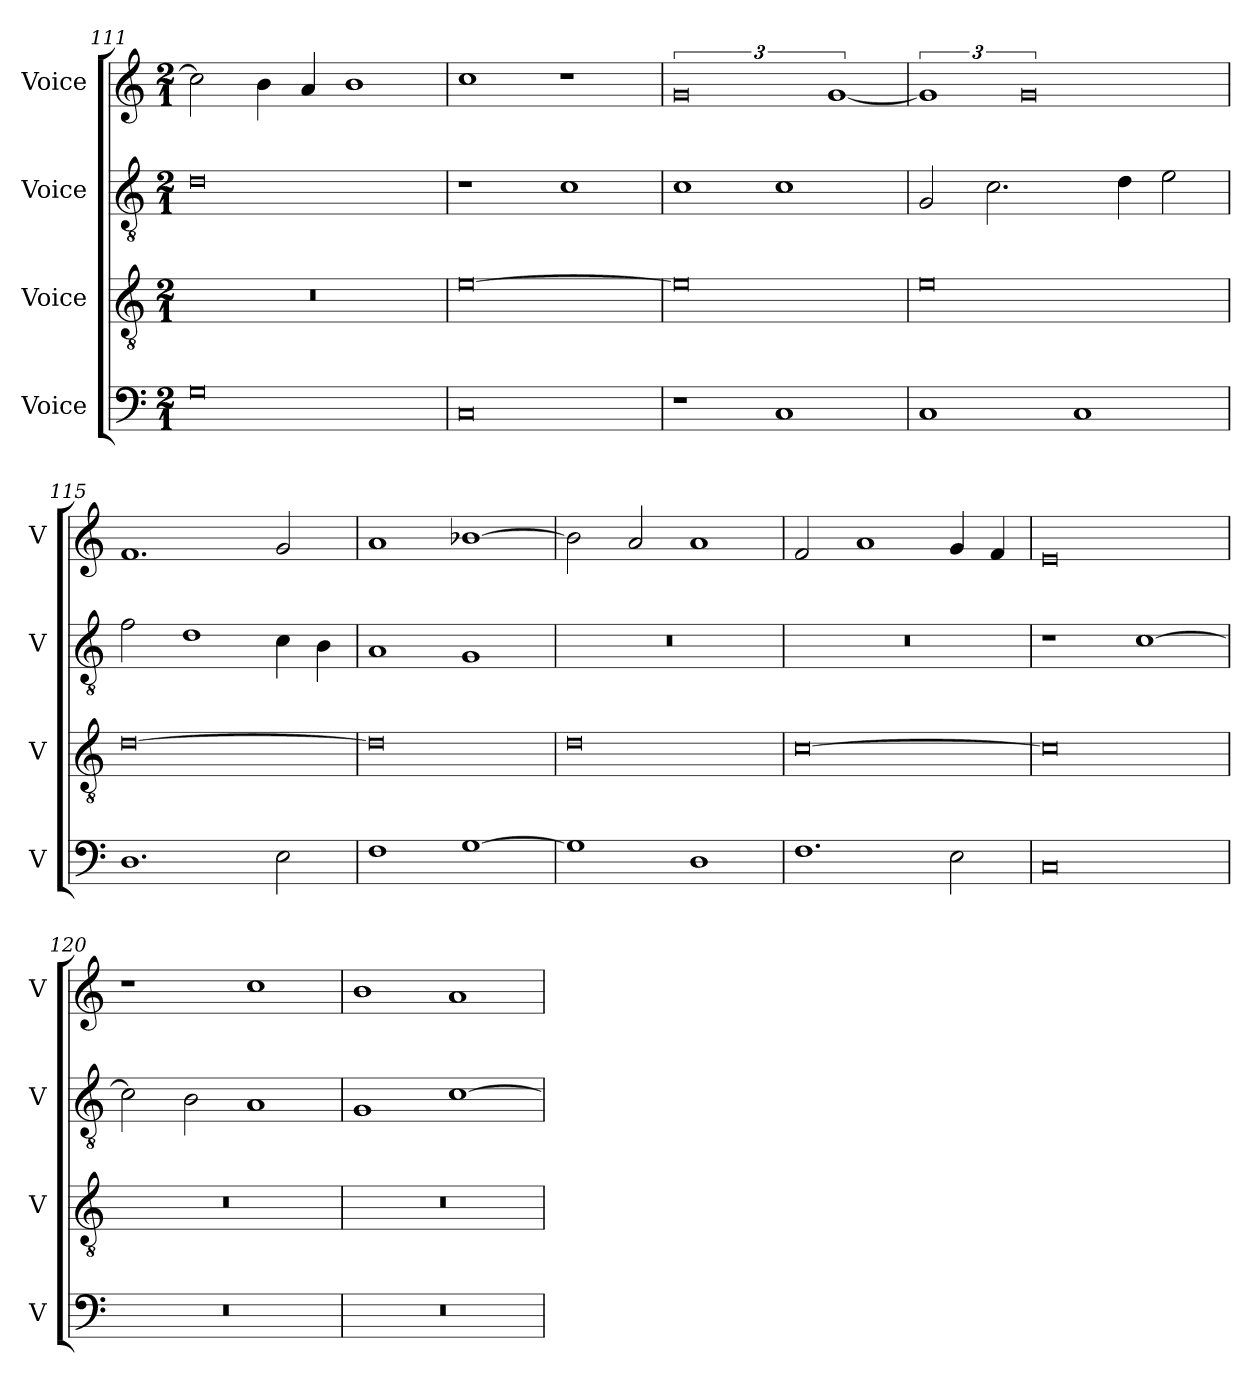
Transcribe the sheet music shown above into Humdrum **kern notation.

**kern	**kern	**kern	**kern
*part4	*part3	*part2	*part1
*staff4	*staff3	*staff2	*staff1
*I"Voice	*I"Voice	*I"Voice	*I"Voice
*I'V	*I'V	*I'V	*I'V
*clefF4	*clefGv2	*clefGv2	*clefG2
*k[]	*k[]	*k[]	*k[]
*M2/1	*M2/1	*M2/1	*M2/1
=111	=111	=111	=111
0G	0r	0d	2cc\]
.	.	.	4b\
.	.	.	4a/
.	.	.	1b
=112	=112	=112	=112
0C	[0e	1r	1cc
.	.	1c	1r
=113	=113	=113	=113
1r	0e]	1c	3%4g
1C	.	1c	.
.	.	.	[3%2g
!!LO:LB:g=z
=114	=114	=114	=114
1C	0e	2G/	3%2g]
.	.	2.c\	.
.	.	.	3%4g
1C	.	.	.
.	.	4d\	.
.	.	2e\	.
=115	=115	=115	=115
1.D	[0d	2f\	1.f
.	.	1d	.
2E\	.	4c\	2g/
.	.	4B\	.
=116	=116	=116	=116
1F	0d]	1A	1a
[1G	.	1G	[1b-X
=117	=117	=117	=117
1G]	0d	0r	2b-\]
.	.	.	2a/
1D	.	.	1a
!!LO:PB:g=z
=118	=118	=118	=118
1.F	[0c	0r	2f/
.	.	.	1a
2E\	.	.	4g/
.	.	.	4f/
=119	=119	=119	=119
0C	0c]	1r	0e
.	.	[1c	.
=120	=120	=120	=120
0r	0r	2c\]	1r
.	.	2B\	.
.	.	1A	1cc
=121	=121	=121	=121
0r	0r	1G	1b
.	.	[1c	1a
=	=	=	=
*-	*-	*-	*-
